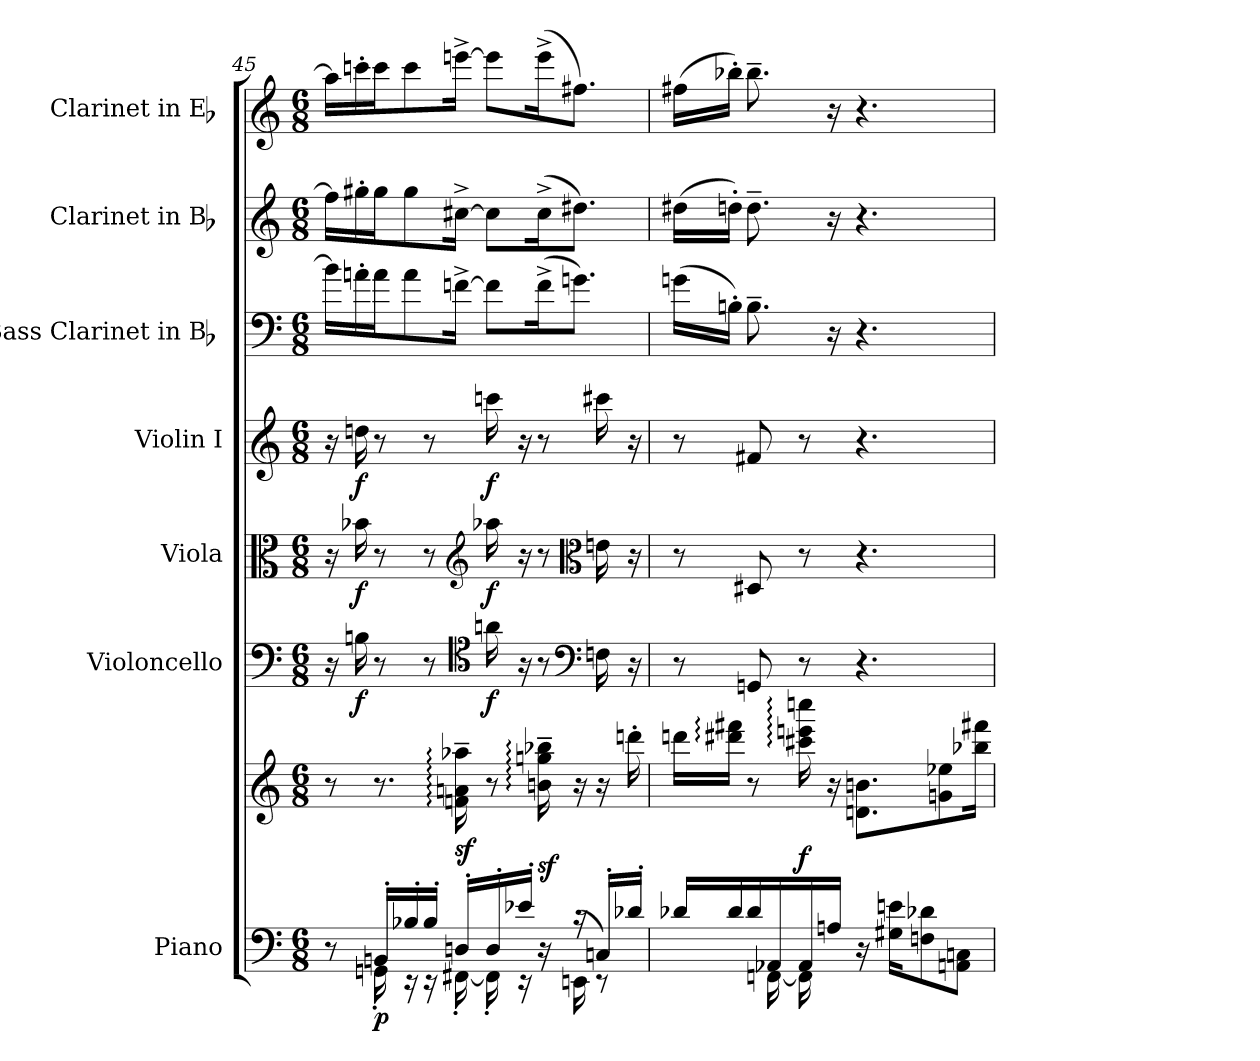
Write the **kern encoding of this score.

**kern	**kern	**dynam	**kern	**dynam	**kern	**dynam	**kern	**dynam	**kern	**kern	**kern
*part7	*part7	*part7	*part6	*part6	*part5	*part5	*part4	*part4	*part3	*part2	*part1
*staff8	*staff7	*staff7/8	*staff6	*staff6	*staff5	*staff5	*staff4	*staff4	*staff3	*staff2	*staff1
*I"Piano	*	*	*I"Violoncello	*	*I"Viola	*	*I"Violin I	*	*I"Bass Clarinet in Bb [C]	*I"Clarinet in Bb [C]	*I"Clarinet in Eb [C]
*I'Pno	*	*	*I'Vc.	*	*I'Vla.	*	*I'Vln. I	*	*I'B. Cl.	*I'Cl.	*
*clefF4	*clefG2	*	*clefF4	*	*clefC3	*	*clefG2	*	*clefF4	*clefG2	*clefG2
*k[]	*k[]	*	*k[]	*	*k[]	*	*k[]	*	*k[]	*k[]	*k[]
*C:	*C:	*	*C:	*	*C:	*	*C:	*	*C:	*C:	*C:
*M6/8	*M6/8	*	*M6/8	*	*M6/8	*	*M6/8	*	*M6/8	*M6/8	*M6/8
=45	=45	=45	=45	=45	=45	=45	=45	=45	=45	=45	=45
*^	*	*	*	*	*	*	*	*	*	*	*
8r	8ryy	8r	.	16r	.	16r	.	16r	.	16b-LL]	16ff#LL]	16aaLL]
.	.	.	.	16Bn"	f	16b-X"	f	16ddn"	f	16an'	16gg#X'	16cccn'
!	!	!	!LO:DY:b=2	!	!	!	!	!	!	!	!	!
16BBn'LL	16GGn'	8.r	p	8r	.	8r	.	8r	.	16aJ	16gg#J	16cccJ
16B-X'	16r	.	.	.	.	.	.	.	.	8a	8gg#	8ccc
16B-'JJ	16r	.	.	8r	.	8r	.	8r	.	.	.	.
16Dn'LL	[16FF#X'	16fn:~ 16an:~ 16aa-X:~	sf	.	.	.	.	.	.	[16fn^Jk	[16cc#X^Jk	[16eeen^Jk
*	*	*	*	*clefC4	*	*clefG2	*	*	*	*	*	*
16D'	16FF#']	8r	.	16an"	f	16aa-X"	f	16cccn"	f	8fL]	8cc#L]	8eeeL]
16e-X'JJ	16r	.	.	16r	.	16r	.	16r	.	.	.	.
16r	16ryy	16bn:~ 16ggn:~ 16bb-X:~	sf	8r	.	8r	.	8r	.	(16f^K	(16cc#^K	(16eee^K
(16r	16EEn	16r	.	.	.	.	.	.	.	8.gnJ)	8.dd#XJ)	8.ff#XJ)
*	*	*	*	*clefF4	*	*clefC3	*	*	*	*	*	*
16Cn'LL)	8r	16r	.	16Fn"	.	16en"	.	16ccc#X"	.	.	.	.
16d-X'JJ	.	16dddn'	.	16r	.	16r	.	16r	.	.	.	.
=46	=46	=46	=46	=46	=46	=46	=46	=46	=46	=46	=46	=46
16d-XLL	8ryy	16dddnLL	.	8r	.	8r	.	8r	.	(16gnLL	(16dd#XLL	(16ff#XLL
16d-	.	16ddd#X: 16fff#X:JJ	.	.	.	.	.	.	.	16Bn'JJ)	16ddn'JJ)	16bb-X'JJ)
16d-	16ryy	8r	.	8GGn"	.	8D#X"	.	8f#X"	.	8.B~	8.dd~	8.bb-~
16AA-X	[16FFn	.	.	.	.	.	.	.	.	.	.	.
16AA-	16FF]	16ccc#X: 16eeen: 16ccccn:	f	8r	.	8r	.	8r	.	.	.	.
16AnJJ	16ryy	16r	.	.	.	.	.	.	.	16r	16r	16r
16r	4.ryy	8.dn 8.bnL	.	4.r	.	4.r	.	4.r	.	4.r	4.r	4.r
16G#X 16enKL	.	.	.	.	.	.	.	.	.	.	.	.
8Fn 8d-X	.	.	.	.	.	.	.	.	.	.	.	.
.	.	8gn 8ee-X	.	.	.	.	.	.	.	.	.	.
8AAn 8CnJ	.	.	.	.	.	.	.	.	.	.	.	.
.	.	16bb-X 16fff#XJk	.	.	.	.	.	.	.	.	.	.
*v	*v	*	*	*	*	*	*	*	*	*	*	*
=	=	=	=	=	=	=	=	=	=	=	=
*-	*-	*-	*-	*-	*-	*-	*-	*-	*-	*-	*-
